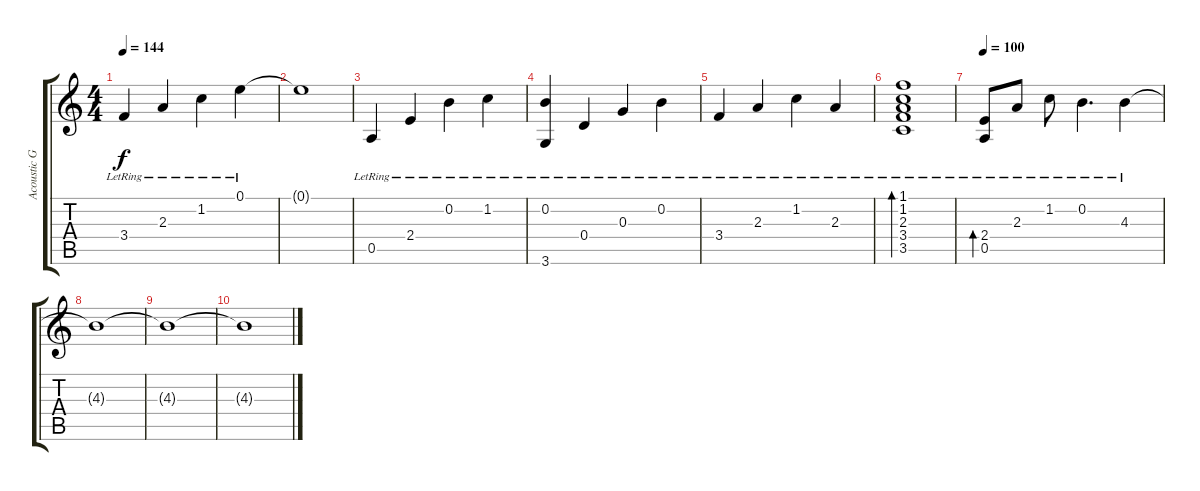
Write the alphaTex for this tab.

\track ("Acoustic Guitar" "Acoustic G") {instrument acousticguitarsteel}
\staff {score tabs}
\tuning (E4 B3 G3 D3 A2 E2) {hide}
\ts (4 4)
\tempo 144
\clef g2
\ks c
3.4{lr}.4{dy f} 2.3{lr}.4 1.2{lr}.4 0.1{lr}.4 |
0.1{t}.1 |
0.5{lr}.4 2.4{lr}.4 0.2{lr}.4 1.2{lr}.4 |
(0.2{lr} 3.6{lr}).4 0.4{lr}.4 0.3{lr}.4 0.2{lr}.4 |
3.4{lr}.4 2.3{lr}.4 1.2{lr}.4 2.3{lr}.4 |
(1.1{lr} 1.2{lr} 2.3{lr} 3.4{lr} 3.5{lr}).1{bd 240} |
\tempo 100
(2.4{lr} 0.5{lr}).8{bd 240 volume 0} 2.3{lr}.8 1.2{lr}.8 0.2{lr}.4{d} 4.3{lr}.4 |
4.3{t}.1 |
4.3{t}.1 |
4.3{t}.1
